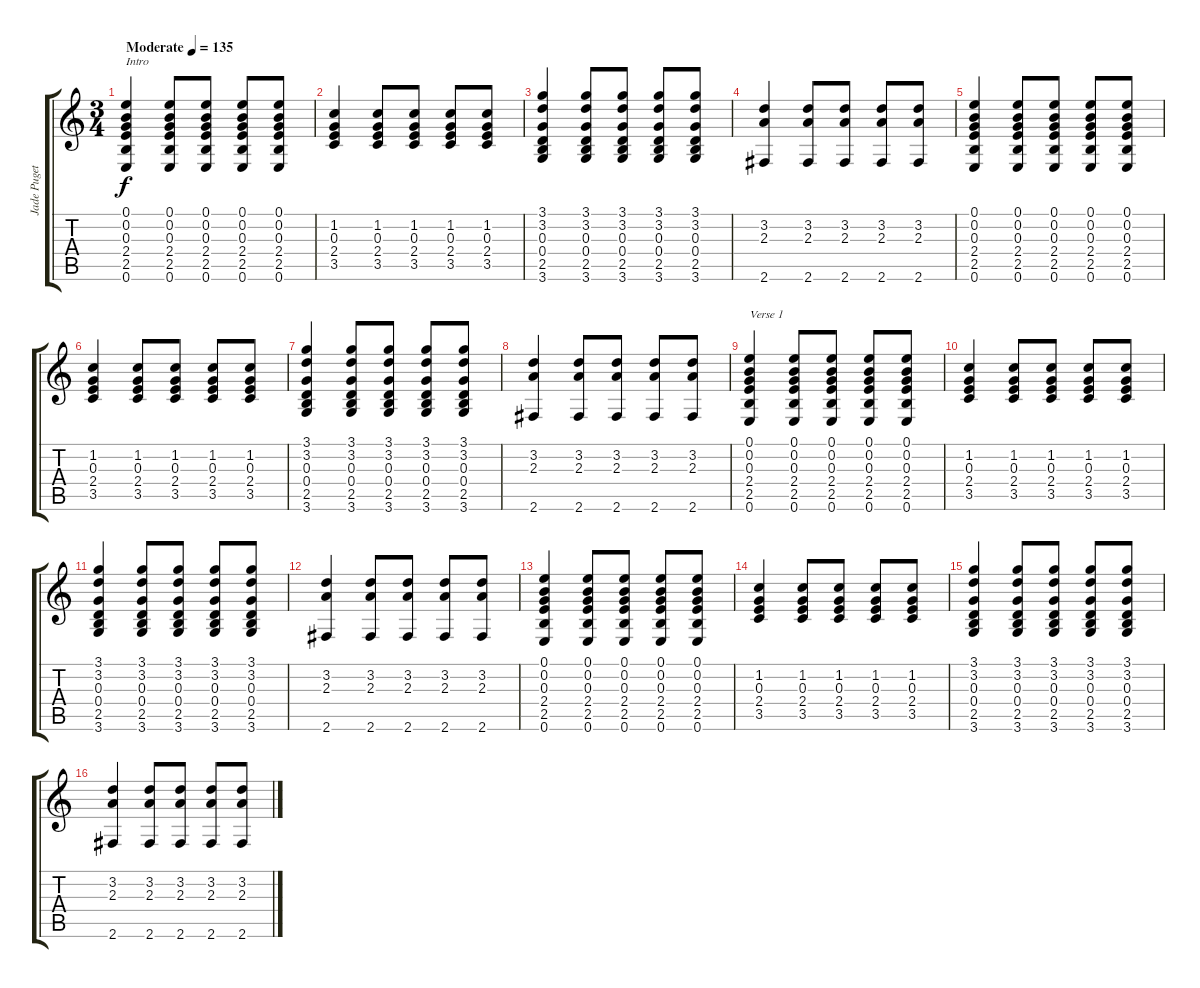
\track ("Jade Puget [Guitar 1]" "Jade Puget") {instrument electricguitarjazz}
\staff {score tabs}
\tuning (E4 B3 G3 D3 A2 E2) {hide}
\ts (3 4)
\tempo (135 "Moderate")
\clef g2
\ks c
(0.1 0.2 0.3 2.4 2.5 0.6).4{txt "Intro" dy f instrument electricguitarjazz} (0.1 0.2 0.3 2.4 2.5 0.6).8 (0.1 0.2 0.3 2.4 2.5 0.6).8 (0.1 0.2 0.3 2.4 2.5 0.6).8 (0.1 0.2 0.3 2.4 2.5 0.6).8 |
(1.2 0.3 2.4 3.5).4 (1.2 0.3 2.4 3.5).8 (1.2 0.3 2.4 3.5).8 (1.2 0.3 2.4 3.5).8 (1.2 0.3 2.4 3.5).8 |
(3.1 3.2 0.3 0.4 2.5 3.6).4 (3.1 3.2 0.3 0.4 2.5 3.6).8 (3.1 3.2 0.3 0.4 2.5 3.6).8 (3.1 3.2 0.3 0.4 2.5 3.6).8 (3.1 3.2 0.3 0.4 2.5 3.6).8 |
(3.2 2.3 2.6).4 (3.2 2.3 2.6).8 (3.2 2.3 2.6).8 (3.2 2.3 2.6).8 (3.2 2.3 2.6).8 |
(0.1 0.2 0.3 2.4 2.5 0.6).4 (0.1 0.2 0.3 2.4 2.5 0.6).8 (0.1 0.2 0.3 2.4 2.5 0.6).8 (0.1 0.2 0.3 2.4 2.5 0.6).8 (0.1 0.2 0.3 2.4 2.5 0.6).8 |
(1.2 0.3 2.4 3.5).4 (1.2 0.3 2.4 3.5).8 (1.2 0.3 2.4 3.5).8 (1.2 0.3 2.4 3.5).8 (1.2 0.3 2.4 3.5).8 |
(3.1 3.2 0.3 0.4 2.5 3.6).4 (3.1 3.2 0.3 0.4 2.5 3.6).8 (3.1 3.2 0.3 0.4 2.5 3.6).8 (3.1 3.2 0.3 0.4 2.5 3.6).8 (3.1 3.2 0.3 0.4 2.5 3.6).8 |
(3.2 2.3 2.6).4 (3.2 2.3 2.6).8 (3.2 2.3 2.6).8 (3.2 2.3 2.6).8 (3.2 2.3 2.6).8 |
(0.1 0.2 0.3 2.4 2.5 0.6).4{txt "Verse 1"} (0.1 0.2 0.3 2.4 2.5 0.6).8 (0.1 0.2 0.3 2.4 2.5 0.6).8 (0.1 0.2 0.3 2.4 2.5 0.6).8 (0.1 0.2 0.3 2.4 2.5 0.6).8 |
(1.2 0.3 2.4 3.5).4 (1.2 0.3 2.4 3.5).8 (1.2 0.3 2.4 3.5).8 (1.2 0.3 2.4 3.5).8 (1.2 0.3 2.4 3.5).8 |
(3.1 3.2 0.3 0.4 2.5 3.6).4 (3.1 3.2 0.3 0.4 2.5 3.6).8 (3.1 3.2 0.3 0.4 2.5 3.6).8 (3.1 3.2 0.3 0.4 2.5 3.6).8 (3.1 3.2 0.3 0.4 2.5 3.6).8 |
(3.2 2.3 2.6).4 (3.2 2.3 2.6).8 (3.2 2.3 2.6).8 (3.2 2.3 2.6).8 (3.2 2.3 2.6).8 |
(0.1 0.2 0.3 2.4 2.5 0.6).4 (0.1 0.2 0.3 2.4 2.5 0.6).8 (0.1 0.2 0.3 2.4 2.5 0.6).8 (0.1 0.2 0.3 2.4 2.5 0.6).8 (0.1 0.2 0.3 2.4 2.5 0.6).8 |
(1.2 0.3 2.4 3.5).4 (1.2 0.3 2.4 3.5).8 (1.2 0.3 2.4 3.5).8 (1.2 0.3 2.4 3.5).8 (1.2 0.3 2.4 3.5).8 |
(3.1 3.2 0.3 0.4 2.5 3.6).4 (3.1 3.2 0.3 0.4 2.5 3.6).8 (3.1 3.2 0.3 0.4 2.5 3.6).8 (3.1 3.2 0.3 0.4 2.5 3.6).8 (3.1 3.2 0.3 0.4 2.5 3.6).8 |
(3.2 2.3 2.6).4 (3.2 2.3 2.6).8 (3.2 2.3 2.6).8 (3.2 2.3 2.6).8 (3.2 2.3 2.6).8
